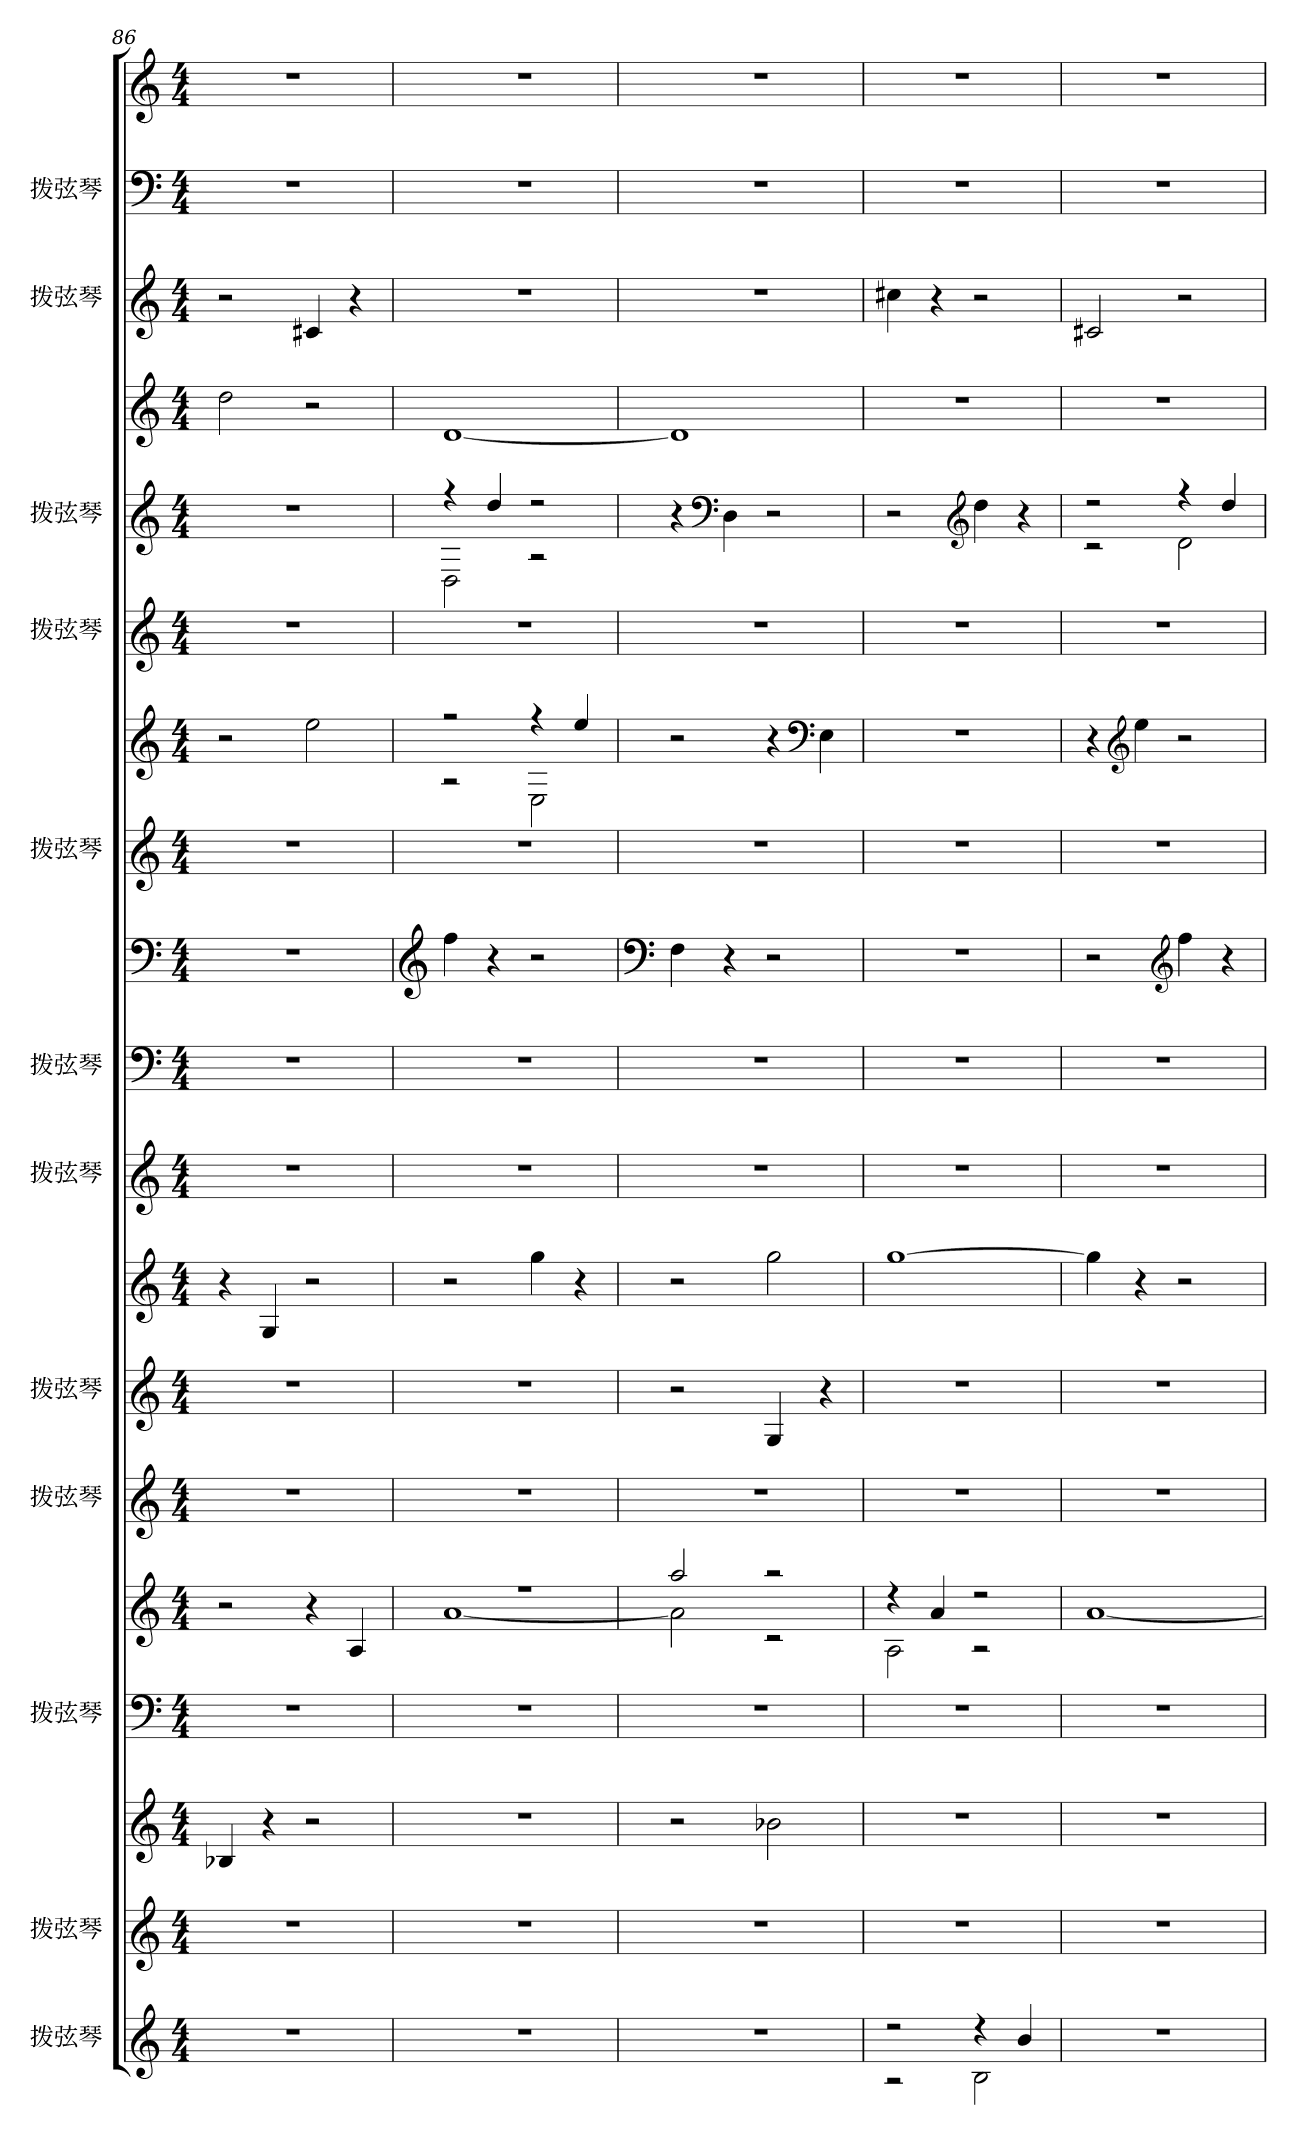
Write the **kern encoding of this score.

**kern	**kern	**kern	**kern	**kern	**kern	**kern	**kern	**kern	**kern	**kern	**kern	**kern	**kern	**kern	**kern	**kern	**kern	**kern
*part12	*part11	*part11	*part10	*part10	*part9	*part8	*part8	*part7	*part6	*part6	*part5	*part5	*part4	*part3	*part3	*part2	*part1	*part1
*staff19	*staff18	*staff17	*staff16	*staff15	*staff14	*staff13	*staff12	*staff11	*staff10	*staff9	*staff8	*staff7	*staff6	*staff5	*staff4	*staff3	*staff2	*staff1
*I"拨弦琴	*I"拨弦琴	*	*I"拨弦琴	*	*I"拨弦琴	*I"拨弦琴	*	*I"拨弦琴	*I"拨弦琴	*	*I"拨弦琴	*	*I"拨弦琴	*I"拨弦琴	*	*I"拨弦琴	*I"拨弦琴	*
*clefG2	*clefG2	*clefG2	*clefF4	*clefG2	*clefG2	*clefG2	*clefG2	*clefG2	*clefF4	*clefF4	*clefG2	*clefG2	*clefG2	*clefG2	*clefG2	*clefG2	*clefF4	*clefG2
*k[]	*k[]	*k[]	*k[]	*k[]	*k[]	*k[]	*k[]	*k[]	*k[]	*k[]	*k[]	*k[]	*k[]	*k[]	*k[]	*k[]	*k[]	*k[]
*M4/4	*M4/4	*M4/4	*M4/4	*M4/4	*M4/4	*M4/4	*M4/4	*M4/4	*M4/4	*M4/4	*M4/4	*M4/4	*M4/4	*M4/4	*M4/4	*M4/4	*M4/4	*M4/4
=86	=86	=86	=86	=86	=86	=86	=86	=86	=86	=86	=86	=86	=86	=86	=86	=86	=86	=86
1r	1r	4B-X/	1r	2r	1r	1r	4r	1r	1r	1r	1r	2r	1r	1r	2dd\	2r	1r	1r
.	.	4r	.	.	.	.	4G/	.	.	.	.	.	.	.	.	.	.	.
.	.	2r	.	4r	.	.	2r	.	.	.	.	2ee\	.	.	2r	4c#X/	.	.
.	.	.	.	4A/	.	.	.	.	.	.	.	.	.	.	.	4r	.	.
!!LO:PB:g=z
=87	=87	=87	=87	=87	=87	=87	=87	=87	=87	=87	=87	=87	=87	=87	=87	=87	=87	=87
*	*	*	*	*	*	*	*	*	*	*clefG2	*	*	*	*	*	*	*	*
*	*	*	*	*^	*	*	*	*	*	*	*	*^	*	*^	*	*	*	*
1r	1r	1r	1r	1r	[1a	1r	1r	2r	1r	1r	4ff\	1r	2r	2r	1r	4r	2D\	[1d	1r	1r	1r
.	.	.	.	.	.	.	.	.	.	.	4r	.	.	.	.	4dd/	.	.	.	.	.
.	.	.	.	.	.	.	.	4gg\	.	.	2r	.	4r	2E\	.	2r	2r	.	.	.	.
.	.	.	.	.	.	.	.	4r	.	.	.	.	4ee/	.	.	.	.	.	.	.	.
*	*	*	*	*	*	*	*	*	*	*	*	*	*v	*v	*	*v	*v	*	*	*	*
=88	=88	=88	=88	=88	=88	=88	=88	=88	=88	=88	=88	=88	=88	=88	=88	=88	=88	=88	=88
*	*	*	*	*	*	*	*	*	*	*	*clefF4	*	*	*	*	*	*	*	*
1r	1r	2r	1r	2aa/	2a\]	1r	2r	2r	1r	1r	4F\	1r	2r	1r	4r	1d]	1r	1r	1r
*	*	*	*	*	*	*	*	*	*	*	*	*	*	*	*clefF4	*	*	*	*
.	.	.	.	.	.	.	.	.	.	.	4r	.	.	.	4D\	.	.	.	.
.	.	2b-X\	.	2r	2r	.	4G/	2gg\	.	.	2r	.	4r	.	2r	.	.	.	.
*	*	*	*	*	*	*	*	*	*	*	*	*	*clefF4	*	*	*	*	*	*
.	.	.	.	.	.	.	4r	.	.	.	.	.	4E\	.	.	.	.	.	.
=89	=89	=89	=89	=89	=89	=89	=89	=89	=89	=89	=89	=89	=89	=89	=89	=89	=89	=89	=89
*^	*	*	*	*	*	*	*	*	*	*	*	*	*	*	*	*	*	*	*
2r	2r	1r	1r	1r	4r	2A\	1r	1r	[1gg	1r	1r	1r	1r	1r	1r	2r	1r	4cc#X\	1r	1r
.	.	.	.	.	4a/	.	.	.	.	.	.	.	.	.	.	.	.	4r	.	.
*	*	*	*	*	*	*	*	*	*	*	*	*	*	*	*	*clefG2	*	*	*	*
4r	2B\	.	.	.	2r	2r	.	.	.	.	.	.	.	.	.	4dd\	.	2r	.	.
4b/	.	.	.	.	.	.	.	.	.	.	.	.	.	.	.	4r	.	.	.	.
*v	*v	*	*	*	*v	*v	*	*	*	*	*	*	*	*	*	*	*	*	*	*
=90	=90	=90	=90	=90	=90	=90	=90	=90	=90	=90	=90	=90	=90	=90	=90	=90	=90	=90
*	*	*	*	*	*	*	*	*	*	*	*	*	*	*^	*	*	*	*
1r	1r	1r	1r	[1a	1r	1r	4gg\]	1r	1r	2r	1r	4r	1r	2r	2r	1r	2c#X/	1r	1r
*	*	*	*	*	*	*	*	*	*	*	*	*clefG2	*	*	*	*	*	*	*
.	.	.	.	.	.	.	4r	.	.	.	.	4ee\	.	.	.	.	.	.	.
*	*	*	*	*	*	*	*	*	*	*clefG2	*	*	*	*	*	*	*	*	*
.	.	.	.	.	.	.	2r	.	.	4ff\	.	2r	.	4r	2d\	.	2r	.	.
.	.	.	.	.	.	.	.	.	.	4r	.	.	.	4dd/	.	.	.	.	.
*	*	*	*	*	*	*	*	*	*	*	*	*	*	*v	*v	*	*	*	*
=	=	=	=	=	=	=	=	=	=	=	=	=	=	=	=	=	=	=
*-	*-	*-	*-	*-	*-	*-	*-	*-	*-	*-	*-	*-	*-	*-	*-	*-	*-	*-
